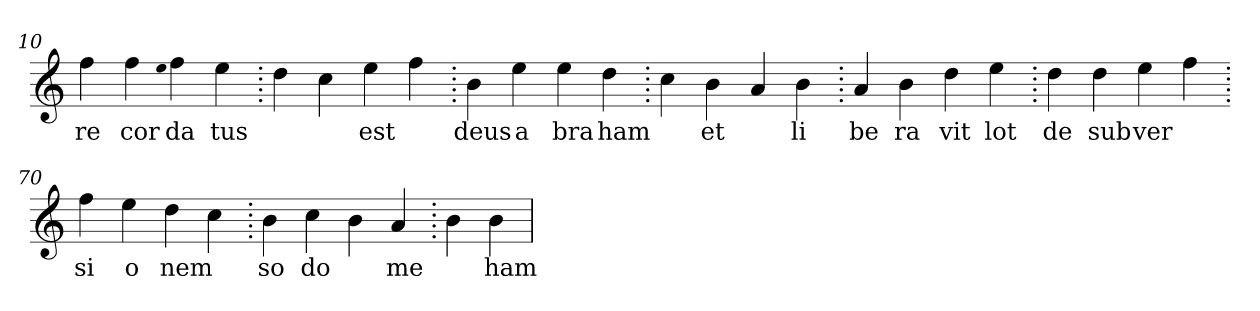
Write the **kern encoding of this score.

**kern	**text
*part1	*part1
*staff1	*staff1
*clefG2	*
=10.	=10.
4ff	re
4ff	cor
qqee	.
4ff	da
4ee	tus
=20.	=20.
4dd	.
4cc	.
4ee	est
4ff	.
=30.	=30.
4b	deus
4ee	a
4ee	bra
4dd	ham
=40.	=40.
4cc	.
4b	et
4a	.
4b	li
=50.	=50.
4a	be
4b	ra
4dd	vit
4ee	lot
=60.	=60.
4dd	de
4dd	sub
4ee	ver
4ff	.
=70.	=70.
4ff	si
4ee	o
4dd	nem
4cc	.
=80.	=80.
4b	so
4cc	do
4b	.
4a	me
=90.	=90.
4b	.
4b	ham
=	=
*-	*-
